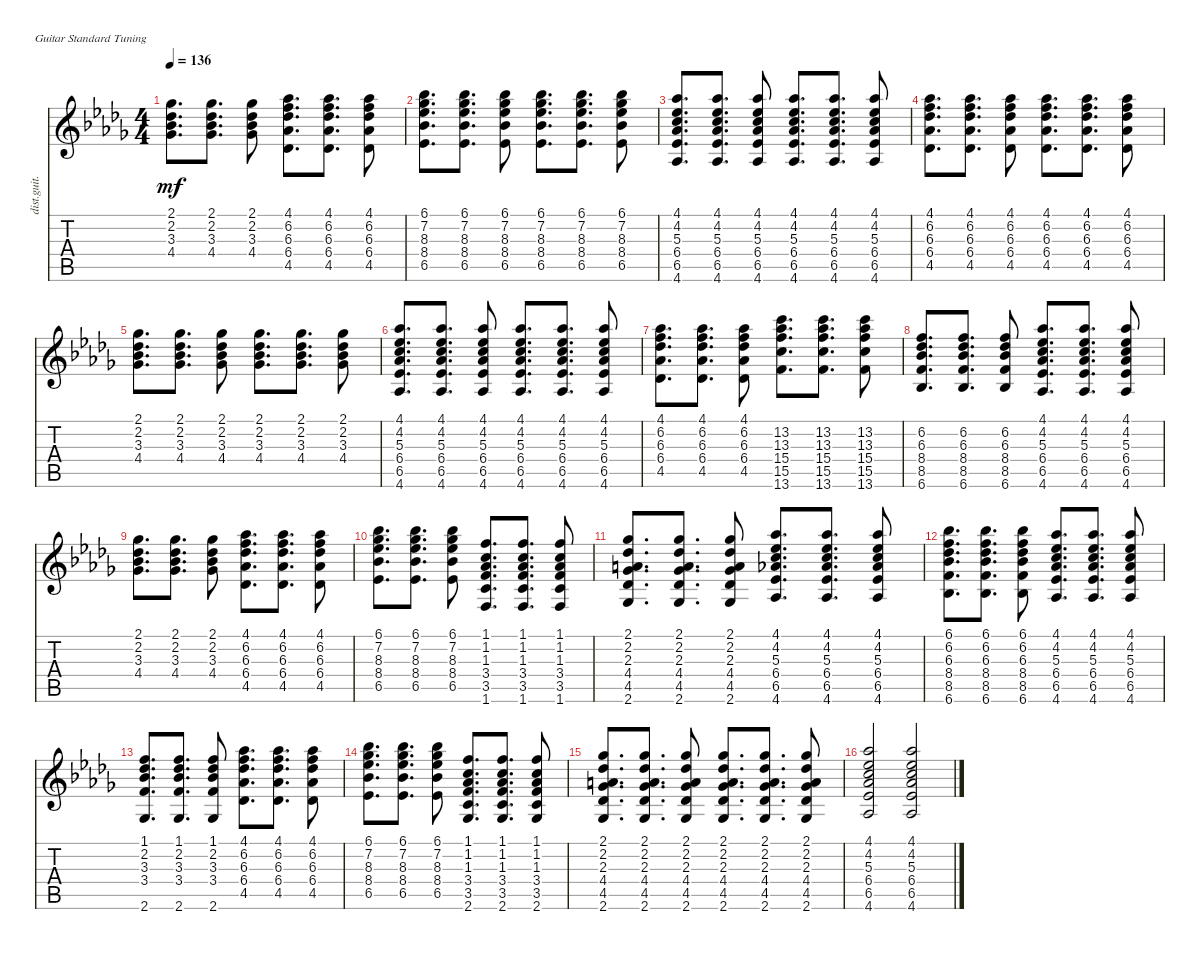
\bracketExtendMode nobrackets
\track ("Electric Guitar 2" "dist.guit.") {instrument distortionguitar}
\staff {score tabs}
\tuning (E4 B3 G3 D3 A2 E2)
\ts (4 4)
\tempo 136
\clef g2
\ks db
(4.4{acc b} 3.3{acc b} 2.2{acc b} 2.1{acc b}).8{d dy mf beam Down} (4.4{acc b} 3.3{acc b} 2.2{acc b} 2.1{acc b}).8{d beam Down} (4.4{acc b} 3.3{acc b} 2.2{acc b} 2.1{acc b}).8{beam Down} (6.4{acc b} 6.3{acc b} 6.2{acc forcenatural} 4.5{acc b} 4.1{acc b}).8{d beam Down} (6.3{acc b} 6.2{acc forcenatural} 4.5{acc b} 6.4{acc b} 4.1{acc b}).8{d beam Down} (4.5{acc b} 6.4{acc b} 6.3{acc b} 6.2{acc forcenatural} 4.1{acc b}).8{beam Down} |
(6.5{acc b} 8.4{acc b} 8.3{acc b} 7.2{acc b} 6.1{acc b}).8{d beam Down} (6.5{acc b} 8.4{acc b} 8.3{acc b} 7.2{acc b} 6.1{acc b}).8{d beam Down} (8.3{acc b} 6.5{acc b} 7.2{acc b} 8.4{acc b} 6.1{acc b}).8{beam Down} (6.5{acc b} 8.4{acc b} 8.3{acc b} 7.2{acc b} 6.1{acc b}).8{d beam Down} (8.3{acc b} 7.2{acc b} 8.4{acc b} 6.5{acc b} 6.1{acc b}).8{d beam Down} (6.5{acc b} 8.4{acc b} 8.3{acc b} 7.2{acc b} 6.1{acc b}).8{beam Down} |
(4.6{acc b} 6.5{acc b} 6.4{acc b} 5.3{acc forcenatural} 4.2{acc b} 4.1{acc b}).8{d beam Up} (4.6{acc b} 6.5{acc b} 6.4{acc b} 5.3{acc forcenatural} 4.2{acc b} 4.1{acc b}).8{d beam Up} (4.6{acc b} 6.5{acc b} 6.4{acc b} 5.3{acc forcenatural} 4.2{acc b} 4.1{acc b}).8{beam Up} (4.6{acc b} 6.4{acc b} 4.2{acc b} 5.3{acc forcenatural} 6.5{acc b} 4.1{acc b}).8{d beam Up} (6.4{acc b} 5.3{acc forcenatural} 4.2{acc b} 4.6{acc b} 6.5{acc b} 4.1{acc b}).8{d beam Up} (4.6{acc b} 6.5{acc b} 6.4{acc b} 5.3{acc forcenatural} 4.2{acc b} 4.1{acc b}).8{beam Up} |
(4.5{acc b} 6.4{acc b} 6.3{acc b} 6.2{acc forcenatural} 4.1{acc b}).8{d beam Down} (4.5{acc b} 6.4{acc b} 6.3{acc b} 6.2{acc forcenatural} 4.1{acc b}).8{d beam Down} (6.4{acc b} 6.3{acc b} 6.2{acc forcenatural} 4.5{acc b} 4.1{acc b}).8{beam Down} (4.5{acc b} 6.4{acc b} 6.3{acc b} 6.2{acc forcenatural} 4.1{acc b}).8{d beam Down} (6.4{acc b} 6.2{acc forcenatural} 6.3{acc b} 4.5{acc b} 4.1{acc b}).8{d beam Down} (4.5{acc b} 6.4{acc b} 6.3{acc b} 6.2{acc forcenatural} 4.1{acc b}).8{beam Down} |
(4.4{acc b} 3.3{acc b} 2.2{acc b} 2.1{acc b}).8{d beam Down} (3.3{acc b} 2.2{acc b} 4.4{acc b} 2.1{acc b}).8{d beam Down} (3.3{acc b} 2.2{acc b} 4.4{acc b} 2.1{acc b}).8{beam Down} (2.2{acc b} 4.4{acc b} 3.3{acc b} 2.1{acc b}).8{d beam Down} (4.4{acc b} 3.3{acc b} 2.2{acc b} 2.1{acc b}).8{d beam Down} (3.3{acc b} 2.2{acc b} 4.4{acc b} 2.1{acc b}).8{beam Down} |
(4.6{acc b} 6.5{acc b} 6.4{acc b} 5.3{acc forcenatural} 4.2{acc b} 4.1{acc b}).8{d beam Up} (4.6{acc b} 6.5{acc b} 5.3{acc forcenatural} 6.4{acc b} 4.2{acc b} 4.1{acc b}).8{d beam Up} (4.6{acc b} 6.5{acc b} 6.4{acc b} 5.3{acc forcenatural} 4.2{acc b} 4.1{acc b}).8{beam Up} (4.6{acc b} 6.4{acc b} 5.3{acc forcenatural} 4.2{acc b} 6.5{acc b} 4.1{acc b}).8{d beam Up} (4.6{acc b} 6.5{acc b} 4.2{acc b} 6.4{acc b} 5.3{acc forcenatural} 4.1{acc b}).8{d beam Up} (4.6{acc b} 6.5{acc b} 6.4{acc b} 5.3{acc forcenatural} 4.2{acc b} 4.1{acc b}).8{beam Up} |
(4.5{acc b} 6.3{acc b} 6.4{acc b} 6.2{acc forcenatural} 4.1{acc b}).8{d beam Down} (6.4{acc b} 6.3{acc b} 6.2{acc forcenatural} 4.5{acc b} 4.1{acc b}).8{d beam Down} (4.5{acc b} 6.4{acc b} 6.3{acc b} 6.2{acc forcenatural} 4.1{acc b}).8{beam Down} (13.6{acc forcenatural} 15.5{acc forcenatural} 15.4{acc forcenatural} 13.3{acc b} 13.2{acc forcenatural}).8{d beam Down} (13.6{acc forcenatural} 15.5{acc forcenatural} 15.4{acc forcenatural} 13.3{acc b} 13.2{acc forcenatural}).8{d beam Down} (15.4{acc forcenatural} 13.6{acc forcenatural} 13.3{acc b} 15.5{acc forcenatural} 13.2{acc forcenatural}).8{beam Down} |
(6.6{acc b} 8.5{acc forcenatural} 8.4{acc b} 6.3{acc b} 6.2{acc forcenatural}).8{d beam Up} (8.5{acc forcenatural} 6.3{acc b} 8.4{acc b} 6.6{acc b} 6.2{acc forcenatural}).8{d beam Up} (6.6{acc b} 8.5{acc forcenatural} 8.4{acc b} 6.3{acc b} 6.2{acc forcenatural}).8{beam Up} (4.6{acc b} 6.5{acc b} 6.4{acc b} 4.2{acc b} 5.3{acc forcenatural} 4.1{acc b}).8{d beam Up} (4.6{acc b} 6.4{acc b} 4.2{acc b} 6.5{acc b} 5.3{acc forcenatural} 4.1{acc b}).8{d beam Up} (4.6{acc b} 6.5{acc b} 5.3{acc forcenatural} 4.2{acc b} 6.4{acc b} 4.1{acc b}).8{beam Up} |
(4.4{acc b} 3.3{acc b} 2.2{acc b} 2.1{acc b}).8{d beam Down} (4.4{acc b} 3.3{acc b} 2.2{acc b} 2.1{acc b}).8{d beam Down} (4.4{acc b} 3.3{acc b} 2.2{acc b} 2.1{acc b}).8{beam Down} (6.4{acc b} 4.5{acc b} 6.3{acc b} 6.2{acc forcenatural} 4.1{acc b}).8{d beam Down} (6.4{acc b} 6.2{acc forcenatural} 6.3{acc b} 4.5{acc b} 4.1{acc b}).8{d beam Down} (4.5{acc b} 6.4{acc b} 6.3{acc b} 6.2{acc forcenatural} 4.1{acc b}).8{beam Down} |
(6.5{acc b} 8.4{acc b} 8.3{acc b} 7.2{acc b} 6.1{acc b}).8{d beam Down} (6.5{acc b} 8.4{acc b} 8.3{acc b} 7.2{acc b} 6.1{acc b}).8{d beam Down} (6.5{acc b} 8.4{acc b} 7.2{acc b} 8.3{acc b} 6.1{acc b}).8{beam Down} (1.6{acc forcenatural} 3.5{acc forcenatural} 3.4{acc forcenatural} 1.3{acc b} 1.2{acc forcenatural} 1.1{acc forcenatural}).8{d beam Up} (1.6{acc forcenatural} 3.5{acc forcenatural} 3.4{acc forcenatural} 1.3{acc b} 1.2{acc forcenatural} 1.1{acc forcenatural}).8{d beam Up} (1.6{acc forcenatural} 3.5{acc forcenatural} 3.4{acc forcenatural} 1.2{acc forcenatural} 1.3{acc b} 1.1{acc forcenatural}).8{beam Up} |
(2.6{acc b} 4.5{acc b} 4.4{acc b} 2.3{acc forcenatural} 2.2{acc b} 2.1{acc b}).8{d beam Up} (2.6{acc b} 4.4{acc b} 2.3{acc forcenatural} 2.2{acc b} 4.5{acc b} 2.1{acc b}).8{d beam Up} (4.5{acc b} 2.3{acc forcenatural} 2.6{acc b} 2.2{acc b} 4.4{acc b} 2.1{acc b}).8{beam Up} (4.6{acc b} 6.5{acc b} 6.4{acc b} 5.3{acc forcenatural} 4.2{acc b} 4.1{acc b}).8{d beam Up} (4.6{acc b} 6.4{acc b} 5.3{acc forcenatural} 4.2{acc b} 6.5{acc b} 4.1{acc b}).8{d beam Up} (4.6{acc b} 6.5{acc b} 6.4{acc b} 4.2{acc b} 5.3{acc forcenatural} 4.1{acc b}).8{beam Up} |
(6.6{acc b} 8.5{acc forcenatural} 8.4{acc b} 6.3{acc b} 6.2{acc forcenatural} 6.1{acc b}).8{d beam Down} (6.6{acc b} 8.5{acc forcenatural} 8.4{acc b} 6.3{acc b} 6.2{acc forcenatural} 6.1{acc b}).8{d beam Down} (6.6{acc b} 8.5{acc forcenatural} 8.4{acc b} 6.2{acc forcenatural} 6.3{acc b} 6.1{acc b}).8{beam Down} (4.6{acc b} 6.5{acc b} 6.4{acc b} 5.3{acc forcenatural} 4.2{acc b} 4.1{acc b}).8{d beam Up} (4.6{acc b} 6.5{acc b} 6.4{acc b} 5.3{acc forcenatural} 4.2{acc b} 4.1{acc b}).8{d beam Up} (4.6{acc b} 6.5{acc b} 6.4{acc b} 5.3{acc forcenatural} 4.2{acc b} 4.1{acc b}).8{beam Up} |
(2.6{acc b} 3.4{acc forcenatural} 3.3{acc b} 2.2{acc b} 1.1{acc forcenatural}).8{d beam Up} (3.3{acc b} 2.2{acc b} 2.6{acc b} 3.4{acc forcenatural} 1.1{acc forcenatural}).8{d beam Up} (2.6{acc b} 3.4{acc forcenatural} 3.3{acc b} 2.2{acc b} 1.1{acc forcenatural}).8{beam Up} (6.4{acc b} 6.2{acc forcenatural} 6.3{acc b} 4.5{acc b} 4.1{acc b}).8{d beam Down} (4.5{acc b} 6.3{acc b} 6.4{acc b} 6.2{acc forcenatural} 4.1{acc b}).8{d beam Down} (6.4{acc b} 6.3{acc b} 6.2{acc forcenatural} 4.5{acc b} 4.1{acc b}).8{beam Down} |
(6.5{acc b} 8.4{acc b} 8.3{acc b} 7.2{acc b} 6.1{acc b}).8{d beam Down} (8.4{acc b} 7.2{acc b} 8.3{acc b} 6.5{acc b} 6.1{acc b}).8{d beam Down} (6.5{acc b} 8.4{acc b} 8.3{acc b} 7.2{acc b} 6.1{acc b}).8{beam Down} (3.4{acc forcenatural} 2.6{acc b} 1.2{acc forcenatural} 3.5{acc forcenatural} 1.3{acc b} 1.1{acc forcenatural}).8{d beam Up} (2.6{acc b} 3.5{acc forcenatural} 1.3{acc b} 1.2{acc forcenatural} 3.4{acc forcenatural} 1.1{acc forcenatural}).8{d beam Up} (3.5{acc forcenatural} 3.4{acc forcenatural} 1.3{acc b} 1.2{acc forcenatural} 2.6{acc b} 1.1{acc forcenatural}).8{beam Up} |
(2.6{acc b} 4.5{acc b} 4.4{acc b} 2.3{acc forcenatural} 2.2{acc b} 2.1{acc b}).8{d beam Up} (2.6{acc b} 4.4{acc b} 4.5{acc b} 2.2{acc b} 2.3{acc forcenatural} 2.1{acc b}).8{d beam Up} (4.5{acc b} 4.4{acc b} 2.3{acc forcenatural} 2.2{acc b} 2.6{acc b} 2.1{acc b}).8{beam Up} (2.6{acc b} 4.5{acc b} 4.4{acc b} 2.3{acc forcenatural} 2.2{acc b} 2.1{acc b}).8{d beam Up} (2.6{acc b} 4.5{acc b} 2.3{acc forcenatural} 4.4{acc b} 2.2{acc b} 2.1{acc b}).8{d beam Up} (2.6{acc b} 4.5{acc b} 4.4{acc b} 2.3{acc forcenatural} 2.2{acc b} 2.1{acc b}).8{beam Up} |
(5.3{acc forcenatural} 6.5{acc b} 4.2{acc b} 4.6{acc b} 6.4{acc b} 4.1{acc b}).2{beam Up} (4.6{acc b} 6.5{acc b} 4.2{acc b} 5.3{acc forcenatural} 6.4{acc b} 4.1{acc b}).2{beam Up}
